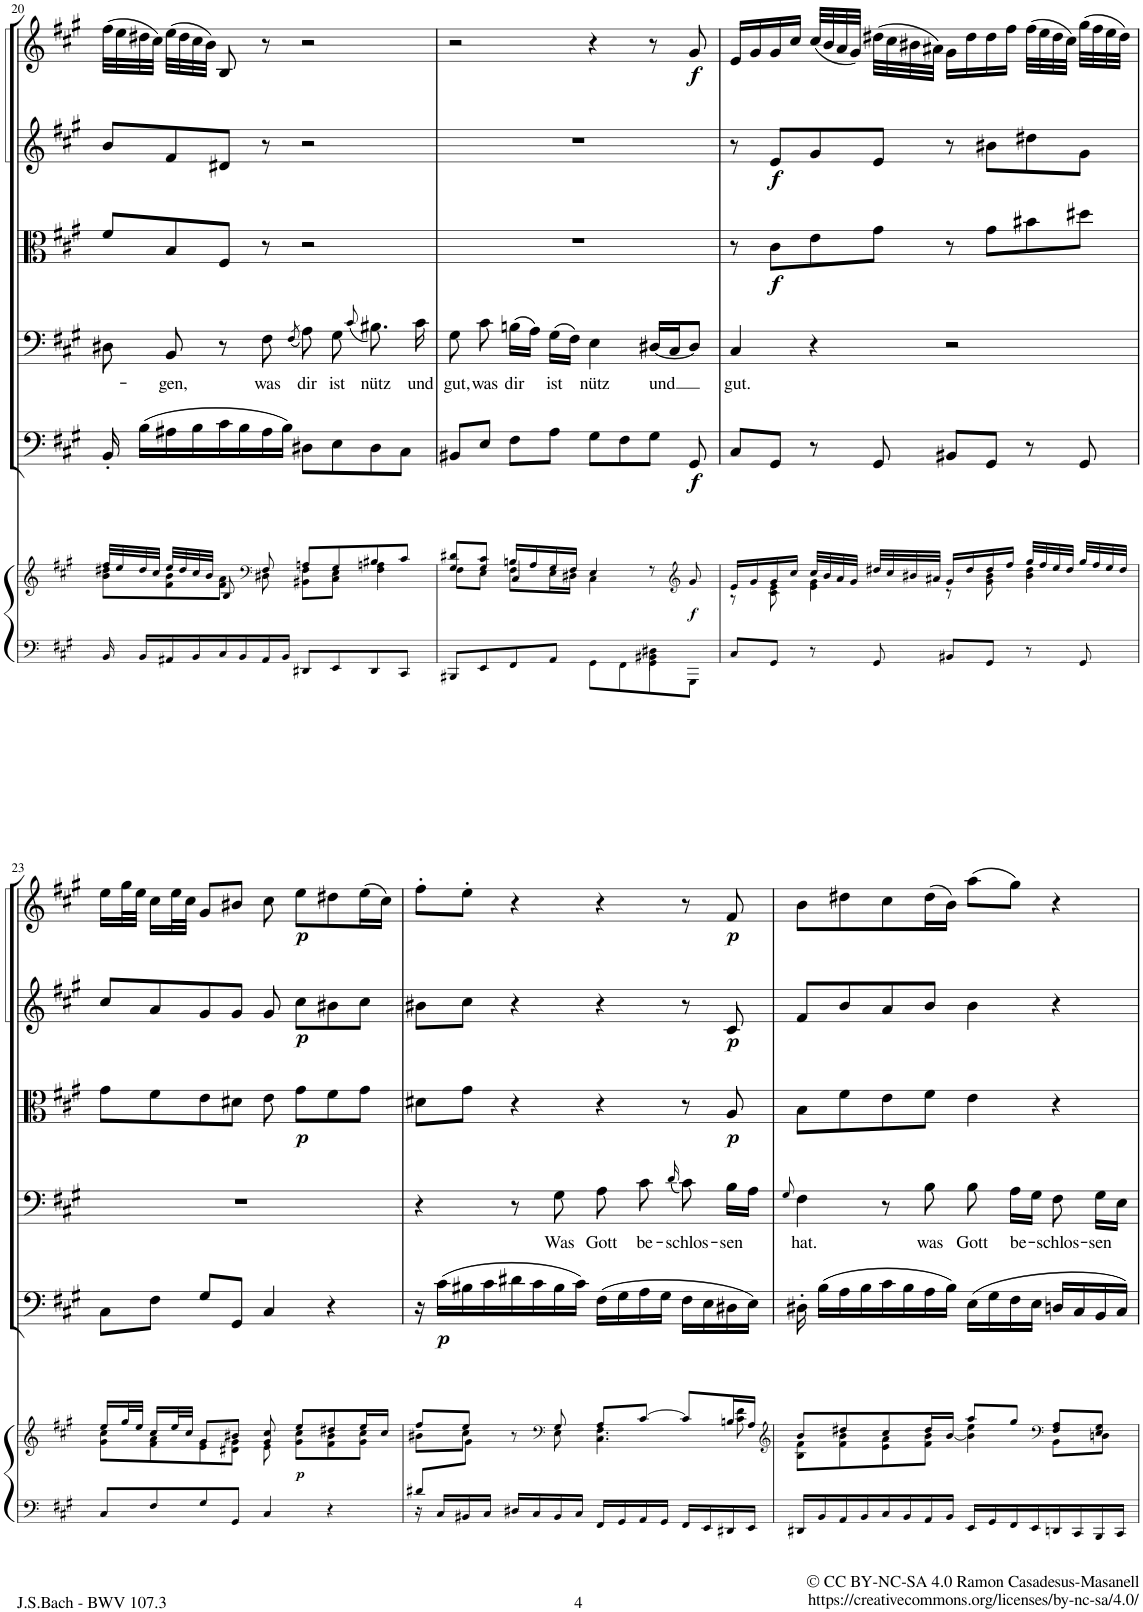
**kern	**kern	**dynam	**kern	**dynam	**kern	**text	**kern	**dynam	**kern	**dynam	**kern	**dynam
*part6	*part6	*part6	*part5	*part5	*part4	*part4	*part3	*part3	*part2	*part2	*part1	*part1
*staff7	*staff6	*staff6/7	*staff5	*staff5	*staff4	*staff4	*staff3	*staff3	*staff2	*staff2	*staff1	*staff1
*I"Piano reduction	*	*	*I"Organo e Continuo	*	*I"Basso	*	*I"Viola	*	*I"Violino II	*	*I"Violino I	*
*I'Pno	*	*	*	*	*	*	*I'Vla	*	*I'Vln	*	*I'Vln	*
!!LO:PB:g=z
*clefF4	*clefG2	*	*clefF4	*	*clefF4	*	*clefC3	*	*clefG2	*	*clefG2	*
*k[f#c#g#]	*k[f#c#g#]	*	*k[f#c#g#]	*	*k[f#c#g#]	*	*k[f#c#g#]	*	*k[f#c#g#]	*	*k[f#c#g#]	*
*M4/4	*M4/4	*	*M4/4	*	*M4/4	*	*M4/4	*	*M4/4	*	*M4/4	*
*met(c)	*met(c)	*	*met(c)	*	*met(c)	*	*met(c)	*	*met(c)	*	*met(c)	*
=20	=20	=20	=20	=20	=20	=20	=20	=20	=20	=20	=20	=20
*	*^	*	*	*	*	*	*	*	*	*	*	*
16BB/	32ff#/LLL	8b\ 8dd#X\L	.	16BB'/	.	8D#X\	.	8f#/L	.	8b/L	.	(32ff#\LLL	.
.	32ee/	.	.	.	.	.	.	.	.	.	.	32ee\	.
16BB/LL	32dd#/	.	.	(16B\LL	.	.	.	.	.	.	.	32dd#X\	.
.	32cc#/JJJ	.	.	.	.	.	.	.	.	.	.	32cc#\JJJ)	.
!	!	!	!	!	!	!	!LO:LY:b	!	!	!	!	!	!
16AA#X/	32ee/LLL	8f#\ 8b\	.	16A#X\	.	8BB/	-gen,	8B/	.	8f#/	.	(32ee\LLL	.
.	32dd#/	.	.	.	.	.	.	.	.	.	.	32dd#\	.
16BB/	32cc#/	.	.	16B\	.	.	.	.	.	.	.	32cc#\	.
.	32b/JJJ	.	.	.	.	.	.	.	.	.	.	32b\JJJ)	.
16C#/	8B/	8f#\ 8a\J	.	16c#\	.	8r	.	8F#/J	.	8d#X/J	.	8B/	.
16BB/	.	.	.	16B\	.	.	.	.	.	.	.	.	.
*	*clefF4	*	*	*	*	*	*	*	*	*	*	*	*
!	!	!	!	!	!	!	!LO:LY:b	!	!	!	!	!	!
16AA#/	8F#/	8D#X\	.	16A#\	.	8F#\	was	8r	.	8r	.	8r	.
16BB/JJ	.	.	.	16B\JJ)	.	.	.	.	.	.	.	.	.
.	.	.	.	.	.	(8qF#/	.	.	.	.	.	.	.
!	!	!	!	!	!	!	!LO:LY:b	!	!	!	!	!	!
8DD#X/L	8An/L	8BB#X\ 8F#\L	.	8D#X\L	.	8A\)	dir	2r	.	2r	.	2r	.
!	!	!	!	!	!	!	!LO:LY:b	!	!	!	!	!	!
8EE/	8G#/	8C#\ 8E\J	.	8E\	.	8G#\	ist	.	.	.	.	.	.
.	.	.	.	.	.	(8qc#/	.	.	.	.	.	.	.
!	!	!	!	!	!	!	!LO:LY:b	!	!	!	!	!	!
8DD#/	8B#X/	4F#\ 4An\	.	8D#\	.	8.B#X\)	nütz	.	.	.	.	.	.
8CC#/J	8c#/J	.	.	8C#\J	.	.	.	.	.	.	.	.	.
!	!	!	!	!	!	!	!LO:LY:b	!	!	!	!	!	!
.	.	.	.	.	.	16c#\	und	.	.	.	.	.	.
=21	=21	=21	=21	=21	=21	=21	=21	=21	=21	=21	=21	=21	=21
*^	*	*^	*	*	*	*	*	*	*	*	*	*	*
!	!	!	!	!	!	!	!	!	!LO:LY:b	!	!	!	!	!	!
2.ryy	8BBB#X/L	8G#/ 8d#X/L	8F#\L	4ryy	.	8BB#X/L	.	8G#\	gut,	1r	.	1r	.	2r	.
!	!	!	!	!	!	!	!	!	!LO:LY:b	!	!	!	!	!	!
.	8EE/	8G#/ 8c#/J	8E\J	.	.	8E/J	.	8c#\	was	.	.	.	.	.	.
!	!	!	!	!	!	!	!	!	!LO:LY:b	!	!	!	!	!	!
.	8FF#/	16Bn/LL	8F#\L	4C#/	.	8F#\L	.	(16Bn\LL	dir	.	.	.	.	.	.
.	.	16A/	.	.	.	.	.	16A\JJ)	.	.	.	.	.	.	.
!	!	!	!	!	!	!	!	!	!LO:LY:b	!	!	!	!	!	!
.	8AA/J	16G#/	16E\L	.	.	8A\J	.	(16G#\LL	ist	.	.	.	.	.	.
.	.	16F#/JJ	16D#X\JJ	.	.	.	.	16F#\JJ)	.	.	.	.	.	.	.
!	!	!	!	!	!	!	!	!	!LO:LY:b	!	!	!	!	!	!
.	8GG#\L	4E/	4C#\	2ryy	.	8G#\L	.	4E\	nütz	.	.	.	.	4r	.
.	8FF#\	.	.	.	.	8F#\	.	.	.	.	.	.	.	.	.
!	!	!	!	!	!	!	!	!	!LO:LY:b	!	!	!	!	!	!
4BB#X\ 4D#X\	8GG#\	8r	4ryy	.	.	8G#\J	.	[16D#X/LL	und	.	.	.	.	8r	.
.	.	.	.	.	.	.	.	16C#/J	.	.	.	.	.	.	.
*	*	*clefG2	*	*	*	*	*	*	*	*	*	*	*	*	*
!	!	!	!	!	!LO:DY:b	!	!LO:DY:b	!	!	!	!	!	!	!	!LO:DY:b
.	8GGG#\J	8g#/	.	.	f	8GG#/	f	8D#/J]	.	.	.	.	.	8g#/	f
*	*	*	*v	*v	*	*	*	*	*	*	*	*	*	*	*
=22	=22	=22	=22	=22	=22	=22	=22	=22	=22	=22	=22	=22	=22	=22
!	!	!	!	!	!	!	!	!LO:LY:b	!	!	!	!	!	!
*v	*v	*	*	*	*	*	*	*	*	*	*	*	*	*
8C#/L	16e/LL	8r	.	8C#/L	.	4C#/	gut.	8r	.	8r	.	16e/LL	.
.	16g#/	.	.	.	.	.	.	.	.	.	.	16g#/	.
!	!	!	!	!	!	!	!	!	!LO:DY:b	!	!LO:DY:b	!	!
8GG#/J	16g#/	8c#\ 8e\	.	8GG#/J	.	.	.	8c#\L	f	8e/L	f	16g#/	.
.	16cc#/JJ	.	.	.	.	.	.	.	.	.	.	16cc#/JJ	.
8r	32cc#/LLL	4e\ 4g#\	.	8r	.	4r	.	8e\	.	8g#/	.	(32cc#/LLL	.
.	32b/	.	.	.	.	.	.	.	.	.	.	32b/	.
.	32a/	.	.	.	.	.	.	.	.	.	.	32a/	.
.	32g#/JJJ	.	.	.	.	.	.	.	.	.	.	32g#/JJJ)	.
8GG#/	32dd#X/LLL	.	.	8GG#/	.	.	.	8g#\J	.	8e/J	.	(32dd#X\LLL	.
.	32cc#/	.	.	.	.	.	.	.	.	.	.	32cc#\	.
.	32b#X/	.	.	.	.	.	.	.	.	.	.	32b#X\	.
.	32a#X/JJJ	.	.	.	.	.	.	.	.	.	.	32a#X\JJJ)	.
8BB#X/L	16g#/LL	8r	.	8BB#X/L	.	2r	.	8r	.	8r	.	16g#\LL	.
.	16dd#/	.	.	.	.	.	.	.	.	.	.	16dd#\	.
8GG#/J	16dd#/	8g#\ 8b#\	.	8GG#/J	.	.	.	8g#\L	.	8b#X\L	.	16dd#\	.
.	16ff#/JJ	.	.	.	.	.	.	.	.	.	.	16ff#\JJ	.
8r	32gg#/LLL	4b#\ 4dd#\	.	8r	.	.	.	8b#X\	.	8dd#X\	.	(32ff#\LLL	.
.	32ff#/	.	.	.	.	.	.	.	.	.	.	32ee\	.
.	32ee/	.	.	.	.	.	.	.	.	.	.	32dd#\	.
.	32dd#/JJJ	.	.	.	.	.	.	.	.	.	.	32cc#\JJJ)	.
8GG#/	32gg#/LLL	.	.	8GG#/	.	.	.	8dd#X\J	.	8g#\J	.	(32gg#\LLL	.
.	32ff#/	.	.	.	.	.	.	.	.	.	.	32ff#\	.
.	32ee/	.	.	.	.	.	.	.	.	.	.	32ee\	.
.	32dd#/JJJ	.	.	.	.	.	.	.	.	.	.	32dd#\JJJ)	.
!!LO:LB:g=z
=23	=23	=23	=23	=23	=23	=23	=23	=23	=23	=23	=23	=23	=23
8C#/L	16ee/LL	8g#\ 8cc#\L	.	8C#\L	.	1r	.	8g#\L	.	8cc#/L	.	16ee\LL	.
.	32gg#/L	.	.	.	.	.	.	.	.	.	.	32gg#\L	.
.	32ee/JJJ	.	.	.	.	.	.	.	.	.	.	32ee\JJJ	.
8F#/	16cc#/LL	8f#\ 8a\	.	8F#\J	.	.	.	8f#\	.	8a/	.	16cc#\LL	.
.	32ee/L	.	.	.	.	.	.	.	.	.	.	32ee\L	.
.	32cc#/JJJ	.	.	.	.	.	.	.	.	.	.	32cc#\JJJ	.
8G#/	8g#/L	8e\ 8g#\	.	8G#/L	.	.	.	8e\	.	8g#/	.	8g#/L	.
8GG#/J	8b#X/J	8d#X\ 8g#\J	.	8GG#/J	.	.	.	8d#X\J	.	8g#/J	.	8b#X/J	.
4C#/	8g#/ 8cc#/	8e\	.	4C#/	.	.	.	8e\	.	8g#/	.	8cc#\	.
!	!	!	!LO:DY:b	!	!	!	!	!	!LO:DY:b	!	!LO:DY:b	!	!LO:DY:b
.	8ee/L	8g#\ 8cc#\L	p	.	.	.	.	8g#\L	p	8cc#\L	p	8ee\L	p
4r	8dd#X/	8f#\ 8b#\	.	4r	.	.	.	8f#\	.	8b#X\	.	8dd#X\	.
.	16ee/L	8g#\ 8cc#\J	.	.	.	.	.	8g#\J	.	8cc#\J	.	(16ee\L	.
.	16cc#/JJ	.	.	.	.	.	.	.	.	.	.	16cc#\JJ)	.
=24	=24	=24	=24	=24	=24	=24	=24	=24	=24	=24	=24	=24	=24
*^	*	*^	*	*	*	*	*	*	*	*	*	*	*
8d#X/L	16r	8ff#/L	8b#X\L	8ryy	.	16r	.	4r	.	8d#X\L	.	8b#X\L	.	8ff#'\L	.
!	!	!	!	!	!	!	!LO:DY:b	!	!	!	!	!	!	!	!
.	16C#/LL	.	.	.	.	(16c#\LL	p	.	.	.	.	.	.	.	.
2..ryy	16BB#X/	8ee/J	8cc#\J	8g#\J	.	16B#X\	.	.	.	8g#\J	.	8cc#\J	.	8ee'\J	.
.	16C#/JJ	.	.	.	.	16c#\	.	.	.	.	.	.	.	.	.
.	16D#X/LL	8r	8ryy	4ryy	.	16d#X\	.	8r	.	4r	.	4r	.	4r	.
.	16C#/	.	.	.	.	16c#\	.	.	.	.	.	.	.	.	.
*	*	*clefF4	*	*	*	*	*	*	*	*	*	*	*	*	*
!	!	!	!	!	!	!	!	!	!LO:LY:b	!	!	!	!	!	!
.	16BB#/	8G#/	8E\	.	.	16B#\	.	8G#\	Was	.	.	.	.	.	.
.	16C#/JJ	.	.	.	.	16c#\JJ)	.	.	.	.	.	.	.	.	.
!	!	!	!	!	!	!	!	!	!LO:LY:b	!	!	!	!	!	!
.	16FF#/LL	8A/L	4.C#\ 4.F#\	2ryy	.	(16F#\LL	.	8A\	Gott	4r	.	4r	.	4r	.
.	16GG#/	.	.	.	.	16G#\	.	.	.	.	.	.	.	.	.
!	!	!	!	!	!	!	!	!	!LO:LY:b	!	!	!	!	!	!
.	16AA/	[8c#/J	.	.	.	16A\	.	8c#\	be-	.	.	.	.	.	.
.	16GG#/JJ	.	.	.	.	16G#\JJ	.	.	.	.	.	.	.	.	.
.	.	.	.	.	.	.	.	(16qd/	.	.	.	.	.	.	.
!	!	!	!	!	!	!	!	!	!LO:LY:b	!	!	!	!	!	!
.	16FF#/LL	8c#/L]	.	.	.	16F#\LL	.	8c#\)	-schlos-	8r	.	8r	.	8r	.
.	16EE/	.	.	.	.	16E\	.	.	.	.	.	.	.	.	.
!	!	!	!	!	!	!	!	!	!LO:LY:b	!	!LO:DY:b	!	!LO:DY:b	!	!LO:DY:b
.	16DD#X/	16Bn/L	8c#\ 8f#\	.	.	16D#X\	.	16B\LL	-sen	8A/	p	8c#/	p	8f#/	p
.	16EE/JJ	16A/JJ	.	.	.	16E\JJ)	.	16A\JJ	.	.	.	.	.	.	.
*v	*v	*	*	*	*	*	*	*	*	*	*	*	*	*	*
*	*v	*v	*v	*	*	*	*	*	*	*	*	*	*	*
=25	=25	=25	=25	=25	=25	=25	=25	=25	=25	=25	=25	=25
*	*clefG2	*	*	*	*	*	*	*	*	*	*	*
.	.	.	.	.	8qG#/	.	.	.	.	.	.	.
*	*^	*	*	*	*	*	*	*	*	*	*	*
!	!	!	!	!	!	!	!LO:LY:b	!	!	!	!	!	!
16DD#X/LL	8b/L	8B\ 8f#\L	.	16D#X'\	.	4F#\	hat.	8B\L	.	8f#/L	.	8b\L	.
16BB/	.	.	.	(16B\LL	.	.	.	.	.	.	.	.	.
16AA/	8dd#X/	8f#\ 8b\	.	16A\	.	.	.	8f#\	.	8b/	.	8dd#X\	.
16BB/	.	.	.	16B\	.	.	.	.	.	.	.	.	.
16C#/	8cc#/	8e\ 8a\	.	16c#\	.	8r	.	8e\	.	8a/	.	8cc#\	.
16BB/	.	.	.	16B\	.	.	.	.	.	.	.	.	.
!	!	!	!	!	!	!	!LO:LY:b	!	!	!	!	!	!
16AA/	16dd#/L	8f#\ 8b\J	.	16A\	.	8B\	was	8f#\J	.	8b/J	.	(16dd#\L	.
16BB/JJ	[<16b/JJ	.	.	16B\JJ)	.	.	.	.	.	.	.	16b\JJ)	.
!	!	!	!	!	!	!	!LO:LY:b	!	!	!	!	!	!
16EE/LL	8aa/L	4b\] 4ee\	.	(16E\LL	.	8B\	Gott	4e\	.	4b\	.	(8aa\L	.
16GG#/	.	.	.	16G#\	.	.	.	.	.	.	.	.	.
!	!	!	!	!	!	!	!LO:LY:b	!	!	!	!	!	!
16FF#/	8gg#/J	.	.	16F#\	.	16A\LL	be-	.	.	.	.	8gg#\J)	.
16EE/	.	.	.	16E\JJ	.	16G#\JJ	.	.	.	.	.	.	.
*	*clefF4	*	*	*	*	*	*	*	*	*	*	*	*
!	!	!	!	!	!	!	!LO:LY:b	!	!	!	!	!	!
16DDn/	8F#/ 8A/L	8BB\L	.	16Dn/LL	.	8F#\	-schlos-	4r	.	4r	.	4r	.
16CC#/	.	.	.	16C#/	.	.	.	.	.	.	.	.	.
!	!	!	!	!	!	!	!LO:LY:b	!	!	!	!	!	!
16BBB/	8E/ 8G#/J	8Dn\J	.	16BB/	.	16G#\LL	-sen	.	.	.	.	.	.
16CC#/JJ	.	.	.	16C#/JJ)	.	16E\JJ	.	.	.	.	.	.	.
*	*v	*v	*	*	*	*	*	*	*	*	*	*	*
=	=	=	=	=	=	=	=	=	=	=	=	=
*-	*-	*-	*-	*-	*-	*-	*-	*-	*-	*-	*-	*-
